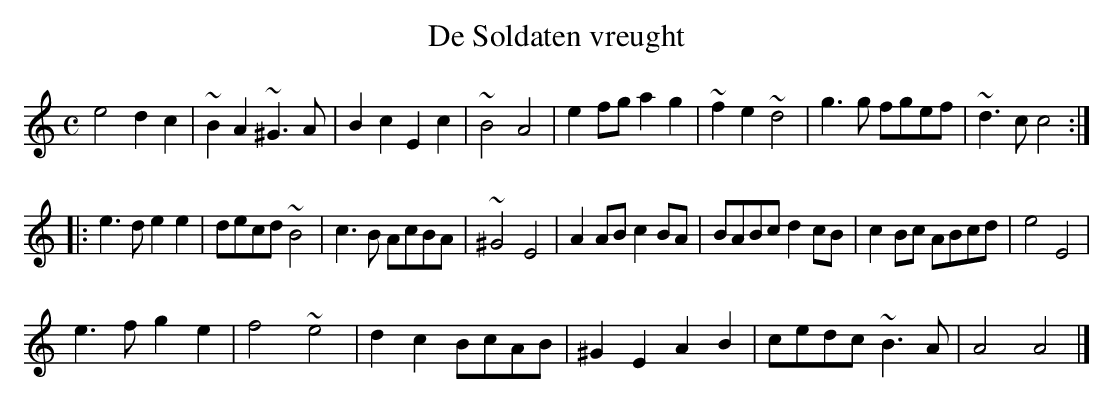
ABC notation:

X:1
T:De Soldaten vreught
M:C
K:Amin
e4d2c2|~B2A2~^G3A|B2c2E2c2|~B4A4|e2fga2g2|~f2e2~d4|g3g fgef|~d3cc4:|
|:e3de2e2|decd~B4|c3B AcBA|~^G4E4|A2ABc2BA|BABcd2cB|c2Bc ABcd|e4E4|
e3fg2e2|f4~e4|d2c2BcAB|^G2E2A2B2|cedc~B3A|A4A4|]
